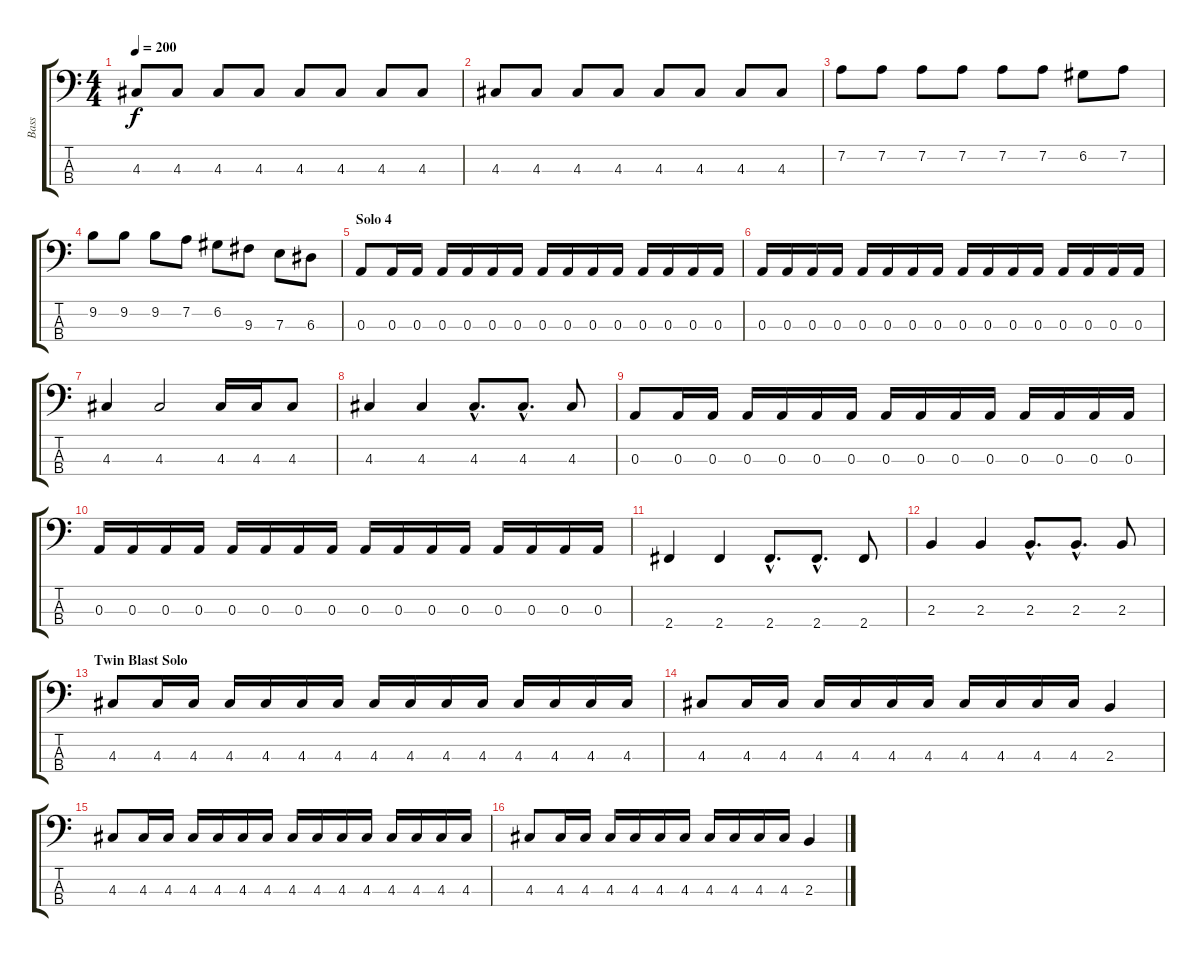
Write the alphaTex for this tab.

\track ("Bass" "Bass") {instrument electricbassfinger}
\staff {score tabs}
\tuning (G2 D2 A1 E1) {hide}
\ts (4 4)
\tempo 200
\clef f4
\ks c
4.3.8{dy f} 4.3.8 4.3.8 4.3.8 4.3.8 4.3.8 4.3.8 4.3.8 |
4.3.8 4.3.8 4.3.8 4.3.8 4.3.8 4.3.8 4.3.8 4.3.8 |
7.2.8 7.2.8 7.2.8 7.2.8 7.2.8 7.2.8 6.2.8 7.2.8 |
9.2.8 9.2.8 9.2.8 7.2.8 6.2.8 9.3.8 7.3.8 6.3.8 |
\section ("" "Solo 4")
0.3.8 0.3.16 0.3.16 0.3.16 0.3.16 0.3.16 0.3.16 0.3.16 0.3.16 0.3.16 0.3.16 0.3.16 0.3.16 0.3.16 0.3.16 |
0.3.16 0.3.16 0.3.16 0.3.16 0.3.16 0.3.16 0.3.16 0.3.16 0.3.16 0.3.16 0.3.16 0.3.16 0.3.16 0.3.16 0.3.16 0.3.16 |
4.3.4 4.3.2 4.3.16 4.3.16 4.3.8 |
4.3.4 4.3.4 4.3{hac}.8{d} 4.3{hac}.8{d} 4.3.8 |
0.3.8 0.3.16 0.3.16 0.3.16 0.3.16 0.3.16 0.3.16 0.3.16 0.3.16 0.3.16 0.3.16 0.3.16 0.3.16 0.3.16 0.3.16 |
0.3.16 0.3.16 0.3.16 0.3.16 0.3.16 0.3.16 0.3.16 0.3.16 0.3.16 0.3.16 0.3.16 0.3.16 0.3.16 0.3.16 0.3.16 0.3.16 |
2.4.4 2.4.4 2.4{hac}.8{d} 2.4{hac}.8{d} 2.4.8 |
2.3.4 2.3.4 2.3{hac}.8{d} 2.3{hac}.8{d} 2.3.8 |
\section ("" "Twin Blast Solo")
4.3.8 4.3.16 4.3.16 4.3.16 4.3.16 4.3.16 4.3.16 4.3.16 4.3.16 4.3.16 4.3.16 4.3.16 4.3.16 4.3.16 4.3.16 |
4.3.8 4.3.16 4.3.16 4.3.16 4.3.16 4.3.16 4.3.16 4.3.16 4.3.16 4.3.16 4.3.16 2.3.4 |
4.3.8 4.3.16 4.3.16 4.3.16 4.3.16 4.3.16 4.3.16 4.3.16 4.3.16 4.3.16 4.3.16 4.3.16 4.3.16 4.3.16 4.3.16 |
4.3.8 4.3.16 4.3.16 4.3.16 4.3.16 4.3.16 4.3.16 4.3.16 4.3.16 4.3.16 4.3.16 2.3.4
